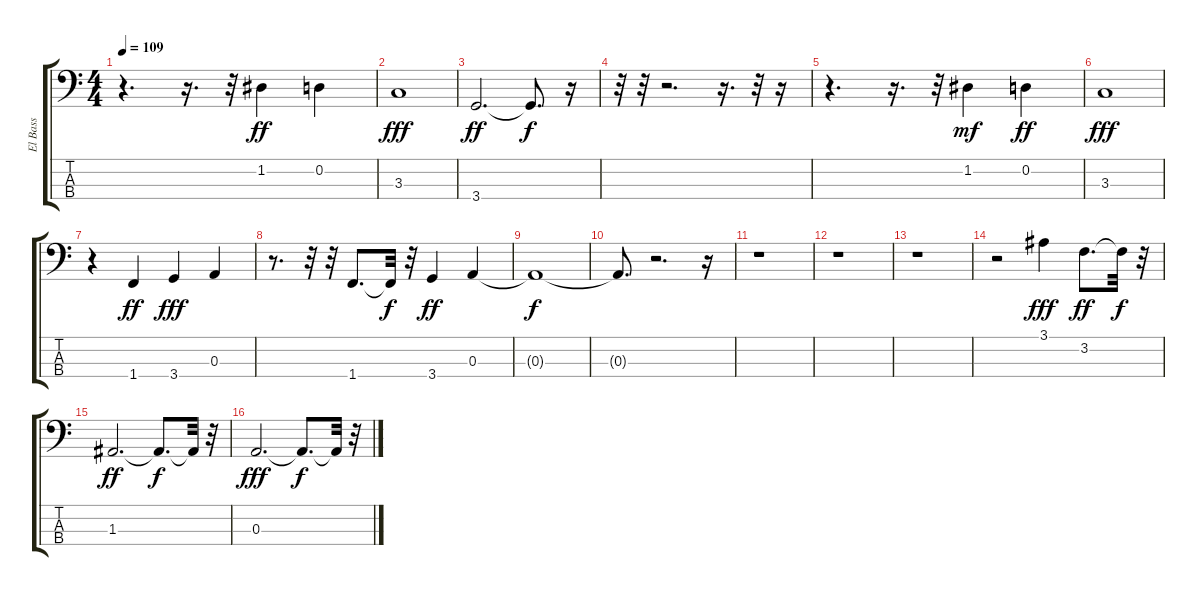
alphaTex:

\track ("El Bass" "El Bass") {instrument fretlessbass}
\staff {score tabs}
\tuning (G2 D2 A1 E1) {hide}
\ts (4 4)
\tempo 109
\clef f4
\ks c
r.4{d dy f} r.16{d} r.32 1.2.4{dy ff} 0.2.4 |
3.3.1{dy fff} |
3.4.2{d dy ff} 3.4{t}.8{d dy f} r.16 |
r.32 r.32 r.2{d} r.16{d} r.32 r.16 |
r.4{d} r.16{d} r.32 1.2.4{dy mf} 0.2.4{dy ff} |
3.3.1{dy fff} |
r.4 1.4.4{dy ff} 3.4.4{dy fff} 0.3.4 |
r.8{d} r.32 r.32 1.4.8{d} 1.4{t}.32{dy f} r.32 3.4.4{dy ff} 0.3.4 |
0.3{t}.1{dy f} |
0.3{t}.8{d} r.2{d} r.16 |
r.1 |
r.1 |
r.1 |
r.2 3.1.4{dy fff} 3.2.8{d dy ff} 3.2{t}.32{dy f} r.32 |
1.3.2{d dy ff} 1.3{t}.8{d dy f} 1.3{t}.32 r.32 |
0.3.2{d dy fff} 0.3{t}.8{d dy f} 0.3{t}.32 r.32
